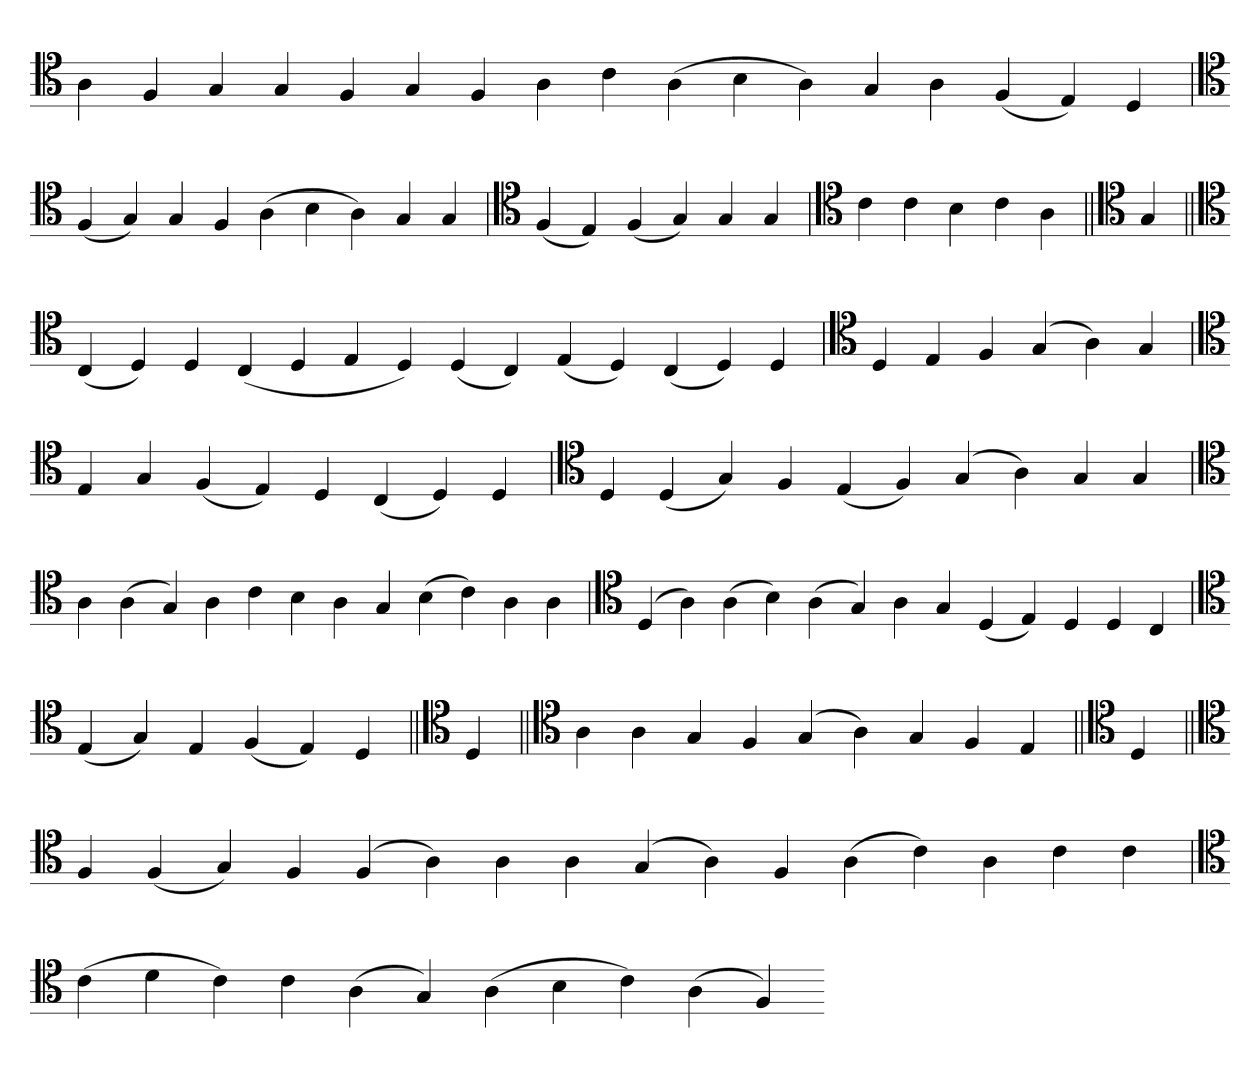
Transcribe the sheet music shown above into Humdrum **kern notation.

**kern
*part1
*staff1
*clefC4
=
4A
4F
4G
4G
4F
4G
4F
4A
4c
(4A
4B
4A)
4G
4A
(4F
4E)
4D
=`
*clefC4
(4F
4G)
4G
4F
(4A
4B
4A)
4G
4G
=
*clefC4
(4F
4E)
(4F
4G)
4G
4G
=
*clefC4
4c
4c
4B
4c
4A
=||
*clefC4
4G
=||
*clefC4
(4C
4D)
4D
(4C
4D
4E
4D)
(4D
4C)
(4E
4D)
(4C
4D)
4D
=`
*clefC4
4D
4E
4F
(4G
4A)
4G
=`
*clefC4
4E
4G
(4F
4E)
4D
(4C
4D)
4D
='
*clefC4
4D
(4D
4G)
4F
(4E
4F)
(4G
4A)
4G
4G
=`
*clefC4
4A
(4A
4G)
4A
4c
4B
4A
4G
(4B
4c)
4A
4A
='
*clefC4
(4D
4A)
(4A
4B)
(4A
4G)
4A
4G
(4D
4E)
4D
4D
4C
=`
*clefC4
(4E
4G)
4E
(4F
4E)
4D
=||
*clefC4
4D
=||
*clefC4
4A
4A
4G
4F
(4G
4A)
4G
4F
4E
=||
*clefC4
4D
=||
*clefC4
4F
(4F
4G)
4F
(4F
4A)
4A
4A
(4G
4A)
4F
(4A
4c)
4A
4c
4c
=`
*clefC4
(4c
4d
4c)
4c
(4A
4G)
(4A
4B
4c)
(4A
4F)
=-
*-
